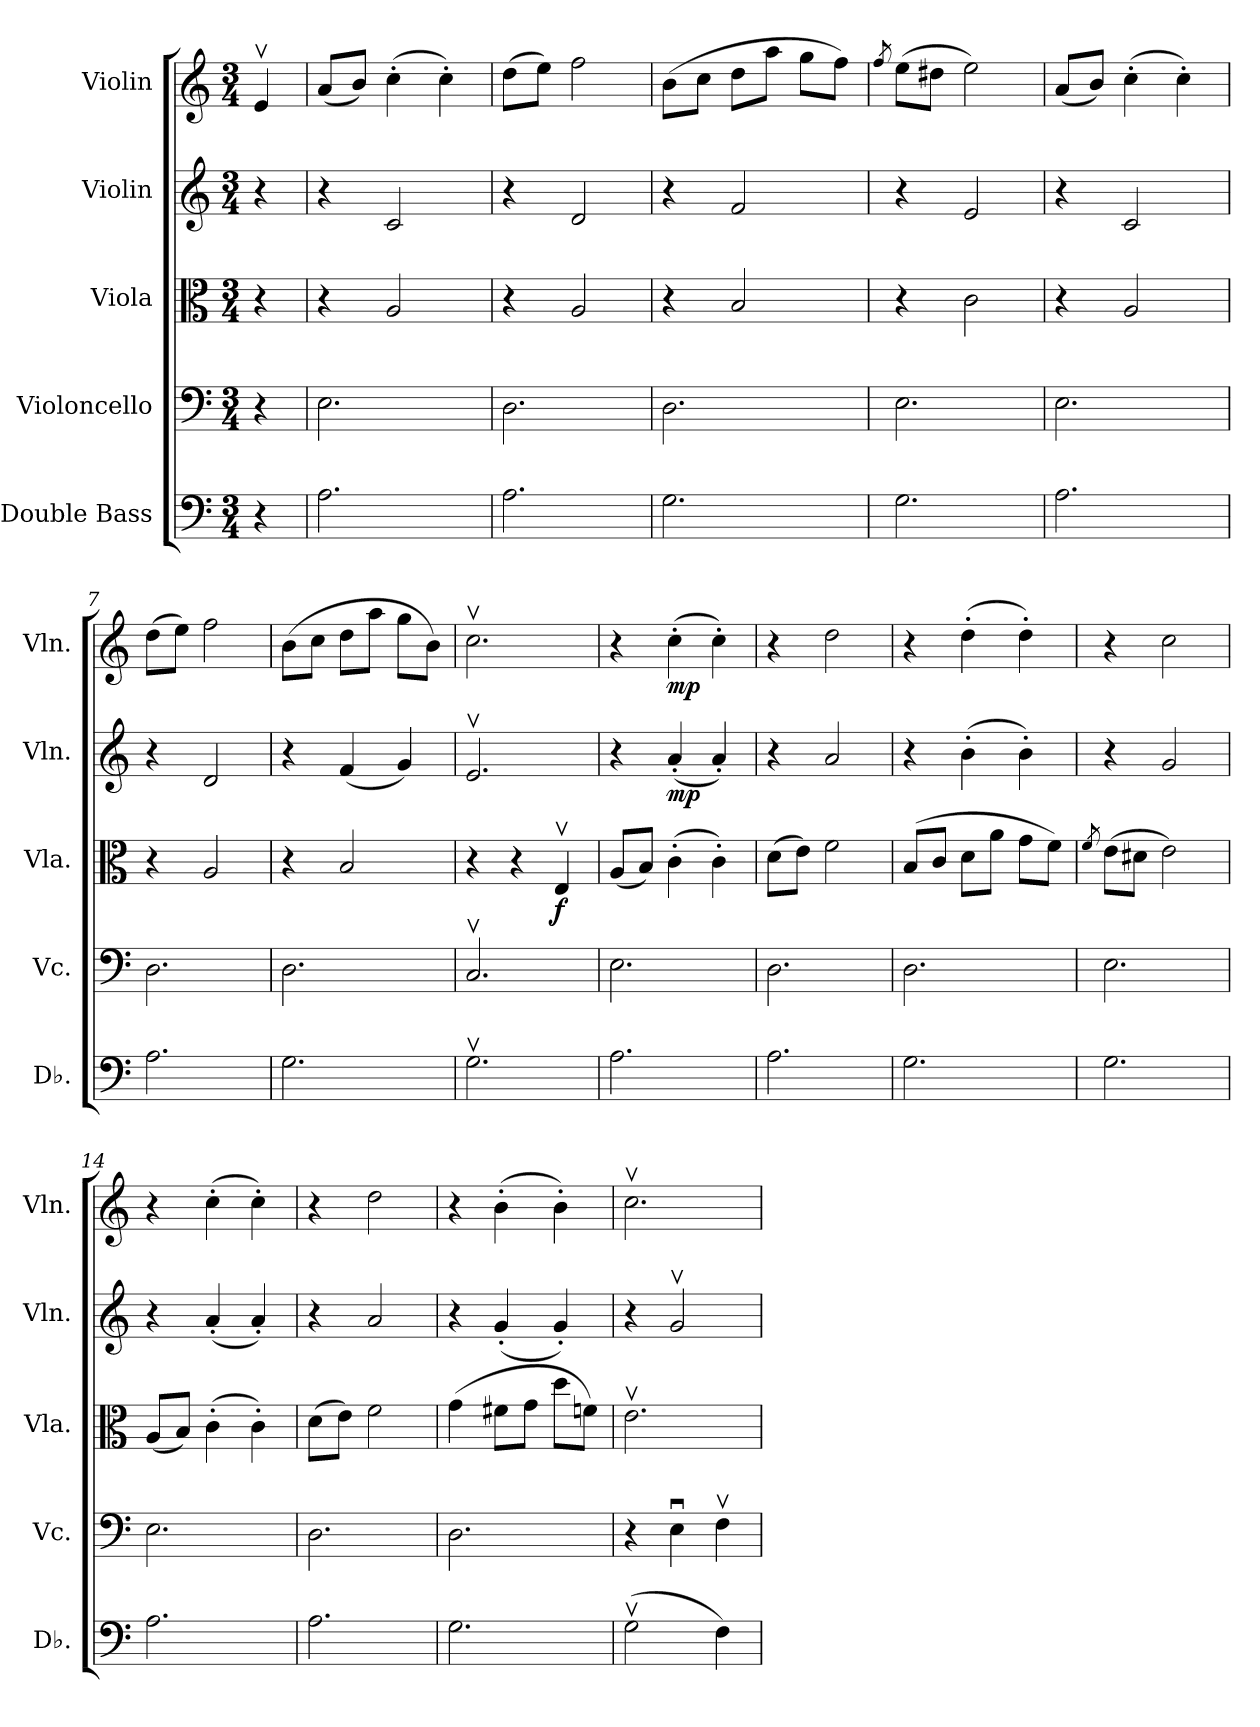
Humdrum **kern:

**kern	**kern	**kern	**dynam	**kern	**dynam	**kern	**dynam
*part5	*part4	*part3	*part3	*part2	*part2	*part1	*part1
*staff5	*staff4	*staff3	*staff3	*staff2	*staff2	*staff1	*staff1
*I"Double Bass	*I"Violoncello	*I"Viola	*	*I"Violin	*	*I"Violin	*
*I'Db.	*I'Vc.	*I'Vla.	*	*I'Vln.	*	*I'Vln.	*
*clefF4	*clefF4	*clefC3	*	*clefG2	*	*clefG2	*
*ITrd7c12	*	*	*	*	*	*	*
*k[]	*k[]	*k[]	*	*k[]	*	*k[]	*
*M3/4	*M3/4	*M3/4	*	*M3/4	*	*M3/4	*
*MM108	*MM108	*MM108	*	*MM108	*	*MM108	*
=1	=1	=1	=1	=1	=1	=1	=1
4r	4r	4r	.	4r	.	4ev/	.
=2	=2	=2	=2	=2	=2	=2	=2
2.AA\	2.E\	4r	.	4r	.	(8a/L	.
.	.	.	.	.	.	8b/J)	.
.	.	2A/	.	2c/	.	(4cc'\	.
.	.	.	.	.	.	4cc'\)	.
=3	=3	=3	=3	=3	=3	=3	=3
2.AA\	2.D\	4r	.	4r	.	(8dd\L	.
.	.	.	.	.	.	8ee\J)	.
.	.	2A/	.	2d/	.	2ff\	.
=4	=4	=4	=4	=4	=4	=4	=4
2.GG\	2.D\	4r	.	4r	.	(8b\L	.
.	.	.	.	.	.	8cc\J	.
.	.	2B/	.	2f/	.	8dd\L	.
.	.	.	.	.	.	8aa\J	.
.	.	.	.	.	.	8gg\L	.
.	.	.	.	.	.	8ff\J)	.
=5	=5	=5	=5	=5	=5	=5	=5
.	.	.	.	.	.	8qff/	.
2.GG\	2.E\	4r	.	4r	.	(8ee\L	.
.	.	.	.	.	.	8dd#X\J	.
.	.	2c\	.	2e/	.	2ee\)	.
=6	=6	=6	=6	=6	=6	=6	=6
2.AA\	2.E\	4r	.	4r	.	(8a/L	.
.	.	.	.	.	.	8b/J)	.
.	.	2A/	.	2c/	.	(4cc'\	.
.	.	.	.	.	.	4cc'\)	.
=7	=7	=7	=7	=7	=7	=7	=7
2.AA\	2.D\	4r	.	4r	.	(8dd\L	.
.	.	.	.	.	.	8ee\J)	.
.	.	2A/	.	2d/	.	2ff\	.
!!LO:LB:g=z
=8	=8	=8	=8	=8	=8	=8	=8
2.GG\	2.D\	4r	.	4r	.	(8b\L	.
.	.	.	.	.	.	8cc\J	.
.	.	2B/	.	(4f/	.	8dd\L	.
.	.	.	.	.	.	8aa\J	.
.	.	.	.	4g/)	.	8gg\L	.
.	.	.	.	.	.	8b\J)	.
=9	=9	=9	=9	=9	=9	=9	=9
2.GGv\	2.Cv/	4r	.	2.ev/	.	2.ccv\	.
.	.	4r	.	.	.	.	.
!	!	!	!LO:DY:b	!	!	!	!
.	.	4Ev/	f	.	.	.	.
=10	=10	=10	=10	=10	=10	=10	=10
2.AA\	2.E\	(8A/L	.	4r	.	4r	.
.	.	8B/J)	.	.	.	.	.
!	!	!	!	!	!LO:DY:b	!	!LO:DY:b
.	.	(4c'\	.	(4a'/	mp	(4cc'\	mp
.	.	4c'\)	.	4a'/)	.	4cc'\)	.
=11	=11	=11	=11	=11	=11	=11	=11
2.AA\	2.D\	(8d\L	.	4r	.	4r	.
.	.	8e\J)	.	.	.	.	.
.	.	2f\	.	2a/	.	2dd\	.
=12	=12	=12	=12	=12	=12	=12	=12
2.GG\	2.D\	(8B/L	.	4r	.	4r	.
.	.	8c/J	.	.	.	.	.
.	.	8d\L	.	(4b'\	.	(4dd'\	.
.	.	8a\J	.	.	.	.	.
.	.	8g\L	.	4b'\)	.	4dd'\)	.
.	.	8f\J)	.	.	.	.	.
=13	=13	=13	=13	=13	=13	=13	=13
.	.	8qf/	.	.	.	.	.
2.GG\	2.E\	(8e\L	.	4r	.	4r	.
.	.	8d#X\J	.	.	.	.	.
.	.	2e\)	.	2g/	.	2cc\	.
=14	=14	=14	=14	=14	=14	=14	=14
2.AA\	2.E\	(8A/L	.	4r	.	4r	.
.	.	8B/J)	.	.	.	.	.
.	.	(4c'\	.	(4a'/	.	(4cc'\	.
.	.	4c'\)	.	4a'/)	.	4cc'\)	.
=15	=15	=15	=15	=15	=15	=15	=15
2.AA\	2.D\	(8d\L	.	4r	.	4r	.
.	.	8e\J)	.	.	.	.	.
.	.	2f\	.	2a/	.	2dd\	.
!!LO:PB:g=z
=16	=16	=16	=16	=16	=16	=16	=16
2.GG\	2.D\	(4g\	.	4r	.	4r	.
.	.	8f#X\L	.	(4g'/	.	(4b'\	.
.	.	8g\J	.	.	.	.	.
.	.	8dd\L	.	4g'/)	.	4b'\)	.
.	.	8fn\J)	.	.	.	.	.
=17	=17	=17	=17	=17	=17	=17	=17
(2GGv\	4r	2.ev\	.	4r	.	2.ccv\	.
.	4Eu\	.	.	2gv/	.	.	.
4FF\)	4Fv\	.	.	.	.	.	.
=	=	=	=	=	=	=	=
*-	*-	*-	*-	*-	*-	*-	*-
